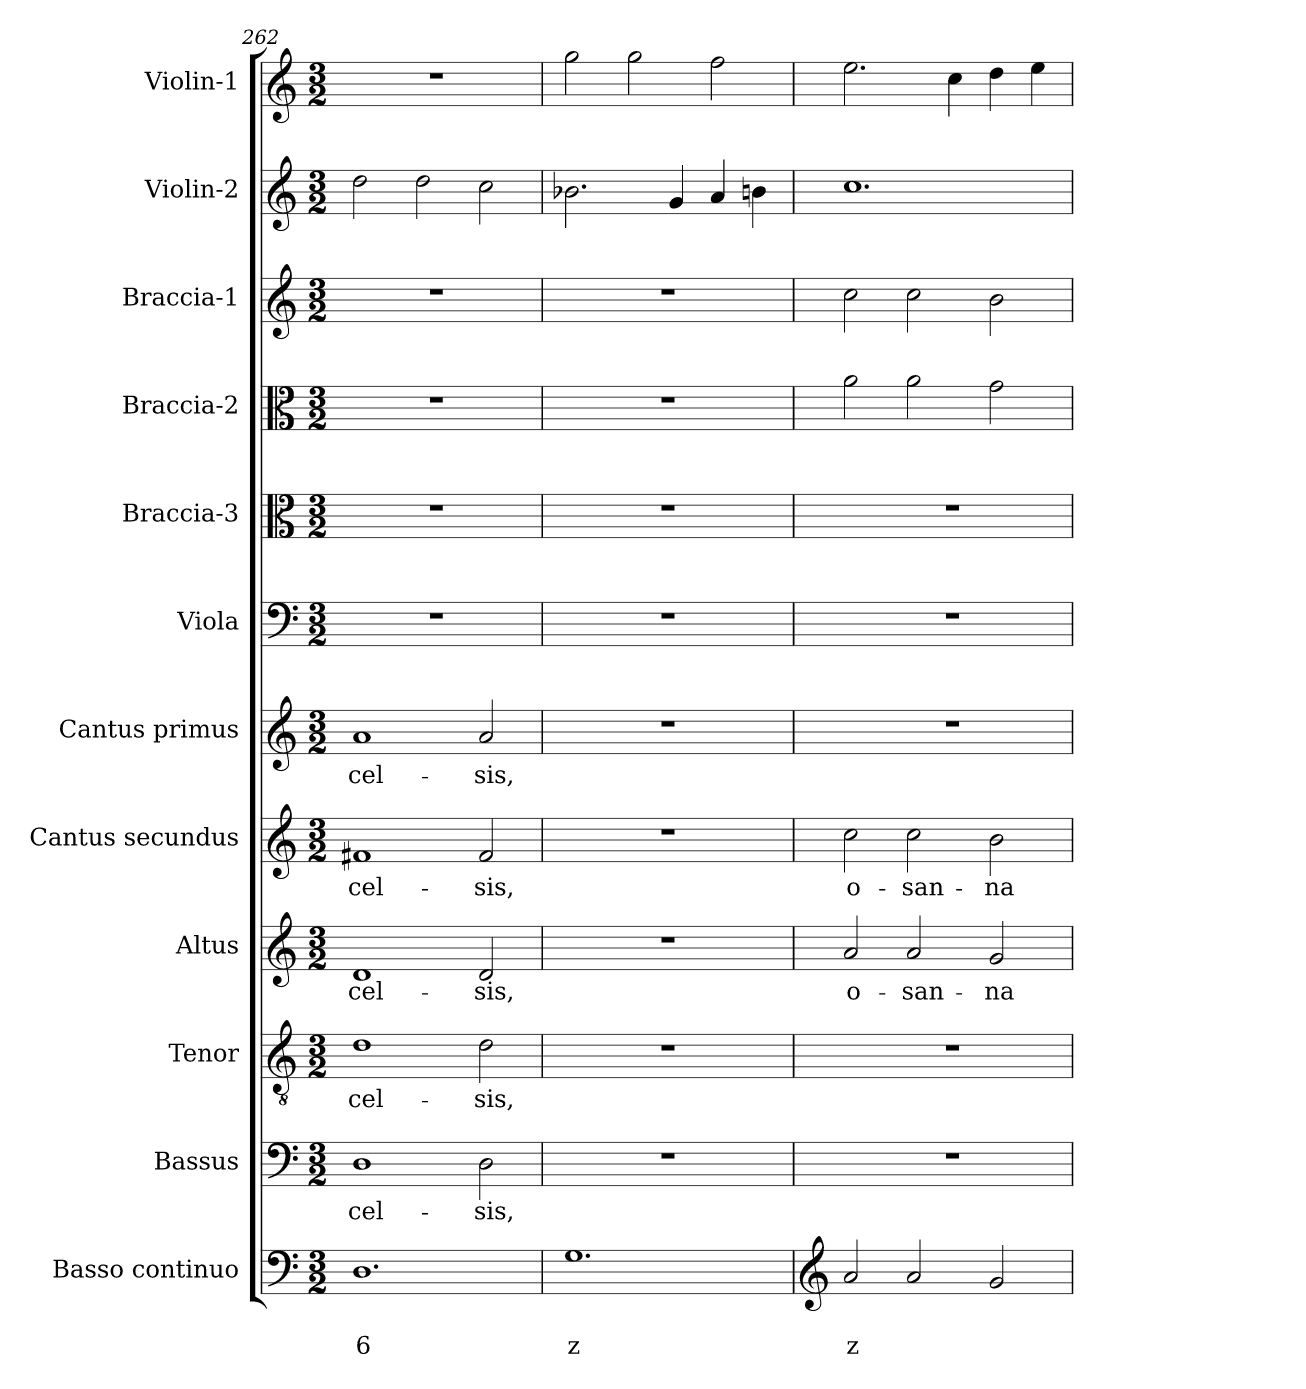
**kern	**text	**text	**kern	**text	**kern	**text	**kern	**text	**kern	**text	**kern	**text	**kern	**kern	**kern	**kern	**kern	**kern
*part12	*part12	*part12	*part11	*part11	*part10	*part10	*part9	*part9	*part8	*part8	*part7	*part7	*part6	*part5	*part4	*part3	*part2	*part1
*staff12	*staff12	*staff12	*staff11	*staff11	*staff10	*staff10	*staff9	*staff9	*staff8	*staff8	*staff7	*staff7	*staff6	*staff5	*staff4	*staff3	*staff2	*staff1
*I"Basso continuo	*	*	*I"Bassus	*	*I"Tenor	*	*I"Altus	*	*I"Cantus secundus	*	*I"Cantus primus	*	*I"Viola	*I"Braccia-3	*I"Braccia-2	*I"Braccia-1	*I"Violin-2	*I"Violin-1
*I'BC	*	*	*I'B	*	*I'T	*	*I'A	*	*I'C2	*	*I'C1	*	*I'Va	*I'Br3	*I'Br2	*I'Br1	*I'Vi2	*I'Vi1
!!LO:PB:g=z
*clefF4	*	*	*clefF4	*	*clefGv2	*	*clefG2	*	*clefG2	*	*clefG2	*	*clefF4	*clefC3	*clefC3	*clefG2	*clefG2	*clefG2
*k[]	*	*	*k[]	*	*k[]	*	*k[]	*	*k[]	*	*k[]	*	*k[]	*k[]	*k[]	*k[]	*k[]	*k[]
*C:	*	*	*C:	*	*C:	*	*C:	*	*C:	*	*C:	*	*C:	*C:	*C:	*C:	*C:	*C:
*M3/2	*	*	*M3/2	*	*M3/2	*	*M3/2	*	*M3/2	*	*M3/2	*	*M3/2	*M3/2	*M3/2	*M3/2	*M3/2	*M3/2
=262	=262	=262	=262	=262	=262	=262	=262	=262	=262	=262	=262	=262	=262	=262	=262	=262	=262	=262
!	!	!LO:LY:b	!	!	!	!	!	!	!	!	!	!	!	!	!	!	!	!
!	!	!	!	!LO:LY:b	!	!	!	!	!	!	!	!	!	!	!	!	!	!
!	!	!	!	!	!	!LO:LY:b	!	!	!	!	!	!	!	!	!	!	!	!
!	!	!	!	!	!	!	!	!LO:LY:b	!	!	!	!	!	!	!	!	!	!
!	!	!	!	!	!	!	!	!	!	!LO:LY:b	!	!	!	!	!	!	!	!
!	!	!	!	!	!	!	!	!	!	!	!	!LO:LY:b	!	!	!	!	!	!
1.D	.	6	1D	-cel-	1d	-cel-	1d	-cel-	1f#X	-cel-	1a	-cel-	1.r	1.r	1.r	1.r	2dd\	1.r
.	.	.	.	.	.	.	.	.	.	.	.	.	.	.	.	.	2dd\	.
!	!	!	!	!LO:LY:b	!	!	!	!	!	!	!	!	!	!	!	!	!	!
!	!	!	!	!	!	!LO:LY:b	!	!	!	!	!	!	!	!	!	!	!	!
!	!	!	!	!	!	!	!	!LO:LY:b	!	!	!	!	!	!	!	!	!	!
!	!	!	!	!	!	!	!	!	!	!LO:LY:b	!	!	!	!	!	!	!	!
!	!	!	!	!	!	!	!	!	!	!	!	!LO:LY:b	!	!	!	!	!	!
.	.	.	2D\	-sis,	2d\	-sis,	2d/	-sis,	2f#/	-sis,	2a/	-sis,	.	.	.	.	2cc\	.
=263	=263	=263	=263	=263	=263	=263	=263	=263	=263	=263	=263	=263	=263	=263	=263	=263	=263	=263
!	!	!LO:LY:b	!	!	!	!	!	!	!	!	!	!	!	!	!	!	!	!
1.G	.	z	1.r	.	1.r	.	1.r	.	1.r	.	1.r	.	1.r	1.r	1.r	1.r	2.b-X\	2gg\
.	.	.	.	.	.	.	.	.	.	.	.	.	.	.	.	.	.	2gg\
.	.	.	.	.	.	.	.	.	.	.	.	.	.	.	.	.	4g/	.
.	.	.	.	.	.	.	.	.	.	.	.	.	.	.	.	.	4a/	2ff\
.	.	.	.	.	.	.	.	.	.	.	.	.	.	.	.	.	4bn\	.
=264	=264	=264	=264	=264	=264	=264	=264	=264	=264	=264	=264	=264	=264	=264	=264	=264	=264	=264
*clefG2	*	*	*	*	*	*	*	*	*	*	*	*	*	*	*	*	*	*
!	!	!LO:LY:b	!	!	!	!	!	!	!	!	!	!	!	!	!	!	!	!
!	!	!	!	!	!	!	!	!LO:LY:b	!	!	!	!	!	!	!	!	!	!
!	!	!	!	!	!	!	!	!	!	!LO:LY:b	!	!	!	!	!	!	!	!
2a/	.	z	1.r	.	1.r	.	2a/	o-	2cc\	o-	1.r	.	1.r	1.r	2a\	2cc\	1.cc	2.ee\
!	!	!	!	!	!	!	!	!LO:LY:b	!	!	!	!	!	!	!	!	!	!
!	!	!	!	!	!	!	!	!	!	!LO:LY:b	!	!	!	!	!	!	!	!
2a/	.	.	.	.	.	.	2a/	-san-	2cc\	-san-	.	.	.	.	2a\	2cc\	.	.
.	.	.	.	.	.	.	.	.	.	.	.	.	.	.	.	.	.	4cc\
!	!	!	!	!	!	!	!	!LO:LY:b	!	!	!	!	!	!	!	!	!	!
!	!	!	!	!	!	!	!	!	!	!LO:LY:b	!	!	!	!	!	!	!	!
2g/	.	.	.	.	.	.	2g/	-na	2b\	-na	.	.	.	.	2g\	2b\	.	4dd\
.	.	.	.	.	.	.	.	.	.	.	.	.	.	.	.	.	.	4ee\
=	=	=	=	=	=	=	=	=	=	=	=	=	=	=	=	=	=	=
*-	*-	*-	*-	*-	*-	*-	*-	*-	*-	*-	*-	*-	*-	*-	*-	*-	*-	*-
